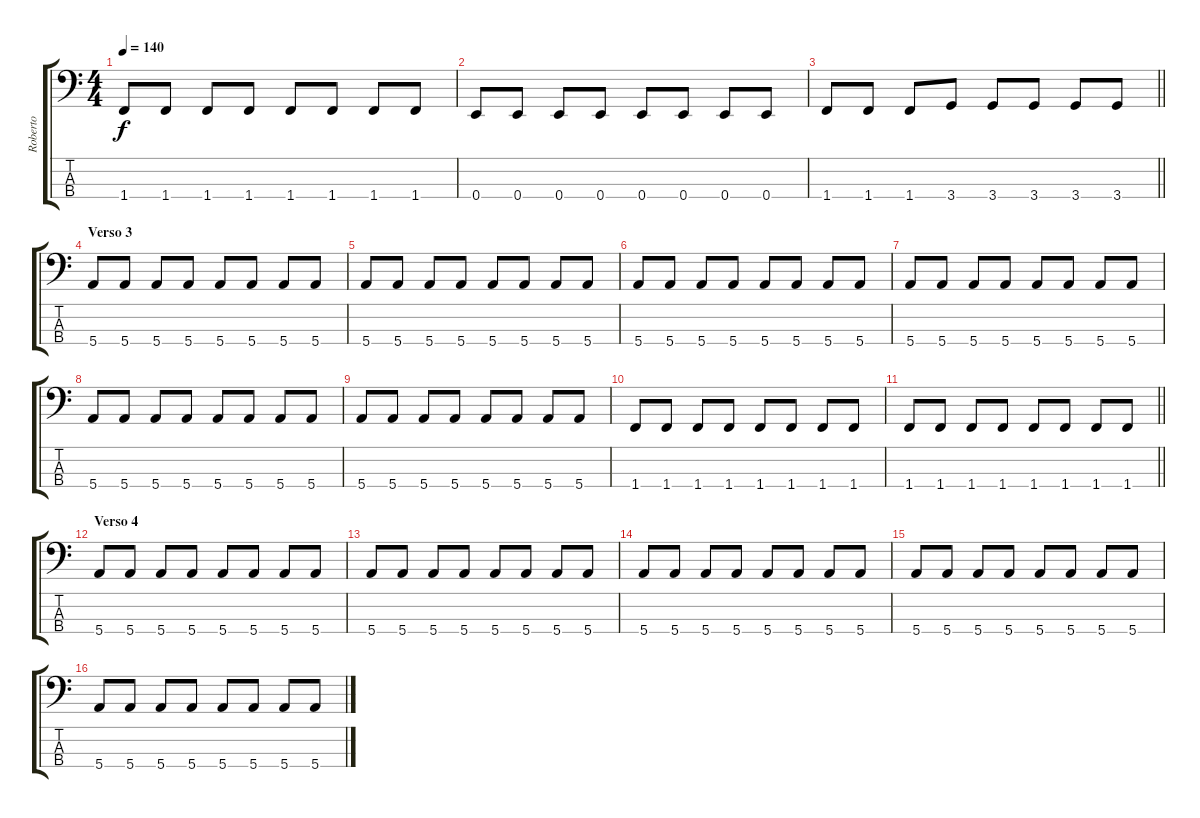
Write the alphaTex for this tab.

\track ("Roberto" "Roberto") {instrument electricbassfinger}
\staff {score tabs}
\tuning (G2 D2 A1 E1) {hide}
\ts (4 4)
\tempo 140
\clef f4
\ks c
1.4.8{dy f} 1.4.8 1.4.8 1.4.8 1.4.8 1.4.8 1.4.8 1.4.8 |
0.4.8 0.4.8 0.4.8 0.4.8 0.4.8 0.4.8 0.4.8 0.4.8 |
\barLineRight lightlight
1.4.8 1.4.8 1.4.8 3.4.8 3.4.8 3.4.8 3.4.8 3.4.8 |
\section ("" "Verso 3")
5.4.8 5.4.8 5.4.8 5.4.8 5.4.8 5.4.8 5.4.8 5.4.8 |
5.4.8 5.4.8 5.4.8 5.4.8 5.4.8 5.4.8 5.4.8 5.4.8 |
5.4.8 5.4.8 5.4.8 5.4.8 5.4.8 5.4.8 5.4.8 5.4.8 |
5.4.8 5.4.8 5.4.8 5.4.8 5.4.8 5.4.8 5.4.8 5.4.8 |
5.4.8 5.4.8 5.4.8 5.4.8 5.4.8 5.4.8 5.4.8 5.4.8 |
5.4.8 5.4.8 5.4.8 5.4.8 5.4.8 5.4.8 5.4.8 5.4.8 |
1.4.8 1.4.8 1.4.8 1.4.8 1.4.8 1.4.8 1.4.8 1.4.8 |
\barLineRight lightlight
1.4.8 1.4.8 1.4.8 1.4.8 1.4.8 1.4.8 1.4.8 1.4.8 |
\section ("" "Verso 4")
5.4.8 5.4.8 5.4.8 5.4.8 5.4.8 5.4.8 5.4.8 5.4.8 |
5.4.8 5.4.8 5.4.8 5.4.8 5.4.8 5.4.8 5.4.8 5.4.8 |
5.4.8 5.4.8 5.4.8 5.4.8 5.4.8 5.4.8 5.4.8 5.4.8 |
5.4.8 5.4.8 5.4.8 5.4.8 5.4.8 5.4.8 5.4.8 5.4.8 |
5.4.8 5.4.8 5.4.8 5.4.8 5.4.8 5.4.8 5.4.8 5.4.8
